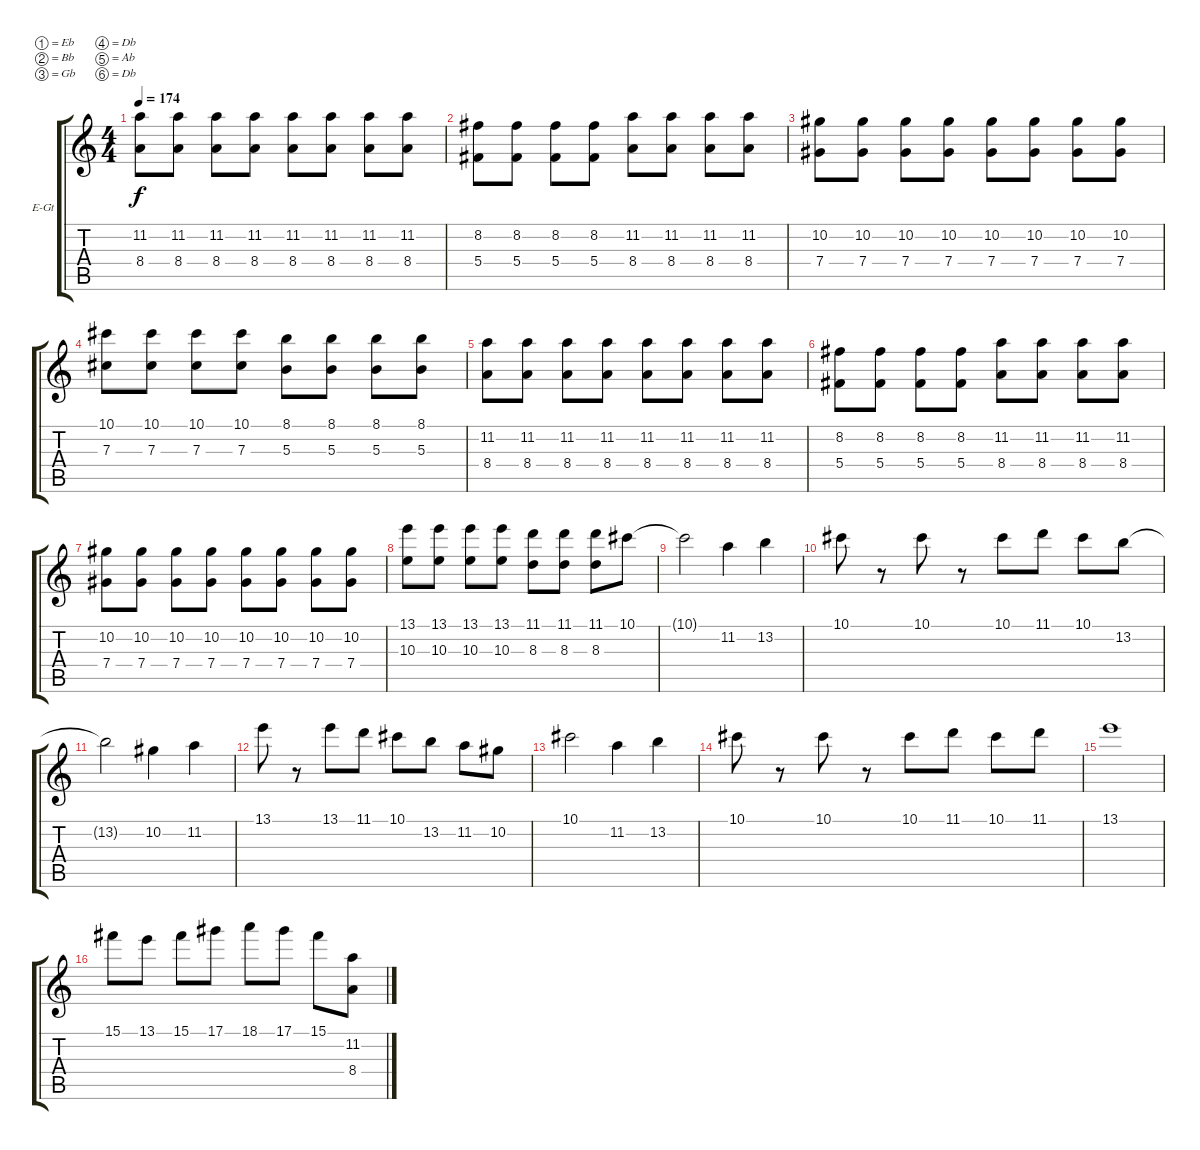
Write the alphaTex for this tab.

\bracketExtendMode groupsimilarinstruments
\firstSystemTrackNameOrientation horizontal
\otherSystemsTrackNameOrientation horizontal
\track ("Guitar 2" "E-Gt") {solo instrument distortionguitar}
\staff {score tabs}
\tuning (Eb4 Bb3 Gb3 Db3 Ab2 Db2)
\ts (4 4)
\tempo 174
\clef g2
\ks c
(11.2 8.4).8{dy f} (11.2 8.4).8 (11.2 8.4).8 (11.2 8.4).8 (11.2 8.4).8 (11.2 8.4).8 (11.2 8.4).8 (11.2 8.4).8 |
(8.2 5.4).8 (8.2 5.4).8 (8.2 5.4).8 (8.2 5.4).8 (11.2 8.4).8 (11.2 8.4).8 (11.2 8.4).8 (11.2 8.4).8 |
(10.2 7.4).8 (10.2 7.4).8 (10.2 7.4).8 (10.2 7.4).8 (10.2 7.4).8 (10.2 7.4).8 (10.2 7.4).8 (10.2 7.4).8 |
(10.1 7.3).8 (10.1 7.3).8 (10.1 7.3).8 (10.1 7.3).8 (8.1 5.3).8 (8.1 5.3).8 (8.1 5.3).8 (8.1 5.3).8 |
(11.2 8.4).8 (11.2 8.4).8 (11.2 8.4).8 (11.2 8.4).8 (11.2 8.4).8 (11.2 8.4).8 (11.2 8.4).8 (11.2 8.4).8 |
(8.2 5.4).8 (8.2 5.4).8 (8.2 5.4).8 (8.2 5.4).8 (11.2 8.4).8 (11.2 8.4).8 (11.2 8.4).8 (11.2 8.4).8 |
(10.2 7.4).8 (10.2 7.4).8 (10.2 7.4).8 (10.2 7.4).8 (10.2 7.4).8 (10.2 7.4).8 (10.2 7.4).8 (10.2 7.4).8 |
(13.1 10.3).8 (13.1 10.3).8 (13.1 10.3).8 (13.1 10.3).8 (11.1 8.3).8 (11.1 8.3).8 (11.1 8.3).8 10.1.8 |
10.1{t}.2 11.2.4 13.2.4 |
10.1.8 r.8 10.1.8 r.8 10.1.8 11.1.8 10.1.8 13.2.8 |
13.2{t}.2 10.2.4 11.2.4 |
13.1.8 r.8 13.1.8 11.1.8 10.1.8 13.2.8 11.2.8 10.2.8 |
10.1.2 11.2.4 13.2.4 |
10.1.8 r.8 10.1.8 r.8 10.1.8 11.1.8 10.1.8 11.1.8 |
13.1.1 |
15.1.8 13.1.8 15.1.8 17.1.8 18.1.8 17.1.8 15.1.8 (11.2 8.4).8
